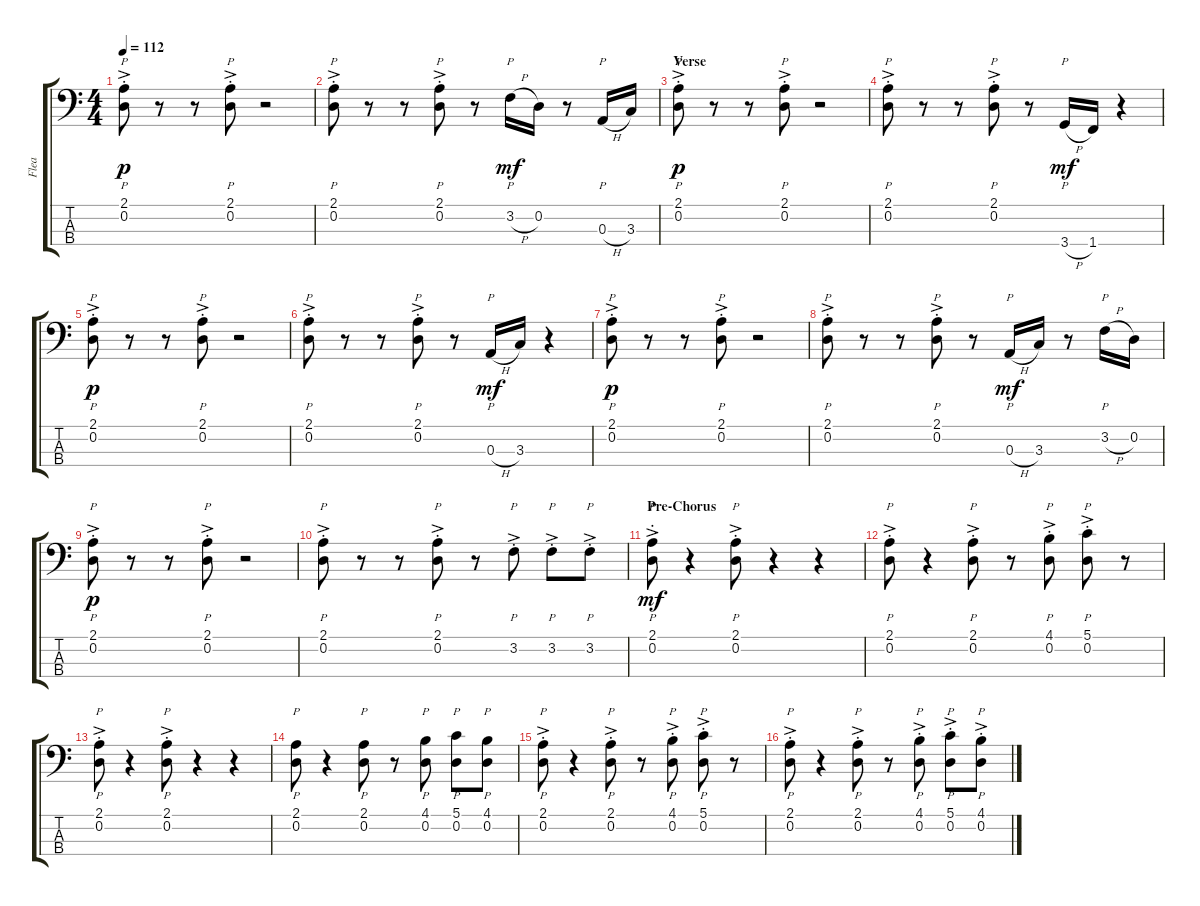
\track ("Flea" "Flea") {instrument electricbassfinger}
\staff {score tabs}
\tuning (G2 D2 A1 E1) {hide}
\ts (4 4)
\tempo 112
\clef f4
\ks c
(2.1{ac st} 0.2{ac st}).8{p dy p} r.8 r.8 (2.1{ac st} 0.2{ac st}).8{p} r.2 |
(2.1{ac st} 0.2{ac st}).8{p} r.8 r.8 (2.1{ac st} 0.2{ac st}).8{p} r.8 3.2{h}.16{p dy mf} 0.2.16 r.8 0.3{h}.16{p} 3.3.16 |
\section ("" "Verse")
(2.1{ac st} 0.2{ac st}).8{p dy p} r.8 r.8 (2.1{ac st} 0.2{ac st}).8{p} r.2 |
(2.1{ac st} 0.2{ac st}).8{p} r.8 r.8 (2.1{ac st} 0.2{ac st}).8{p} r.8 3.4{h}.16{p dy mf} 1.4.16 r.4 |
(2.1{ac st} 0.2{ac st}).8{p dy p} r.8 r.8 (2.1{ac st} 0.2{ac st}).8{p} r.2 |
(2.1{ac st} 0.2{ac st}).8{p} r.8 r.8 (2.1{ac st} 0.2{ac st}).8{p} r.8 0.3{h}.16{p dy mf} 3.3.16 r.4 |
(2.1{ac st} 0.2{ac st}).8{p dy p} r.8 r.8 (2.1{ac st} 0.2{ac st}).8{p} r.2 |
(2.1{ac st} 0.2{ac st}).8{p} r.8 r.8 (2.1{ac st} 0.2{ac st}).8{p} r.8 0.3{h}.16{p dy mf} 3.3.16 r.8 3.2{h}.16{p} 0.2.16 |
(2.1{ac st} 0.2{ac st}).8{p dy p} r.8 r.8 (2.1{ac st} 0.2{ac st}).8{p} r.2 |
(2.1{ac st} 0.2{ac st}).8{p} r.8 r.8 (2.1{ac st} 0.2{ac st}).8{p} r.8 3.2{ac st}.8{p} 3.2{ac st}.8{p} 3.2{ac st}.8{p} |
\section ("" "Pre-Chorus")
(2.1{ac} 0.2{st}).8{p dy mf} r.4 (2.1 0.2{ac st}).8{p} r.4 r.4 |
(2.1 0.2{ac st}).8{p} r.4 (2.1{st} 0.2{ac}).8{p} r.8 (4.1{ac st} 0.2).8{p} (5.1{ac st} 0.2).8{p} r.8 |
(2.1{ac st} 0.2).8{p} r.4 (2.1{ac st} 0.2).8{p} r.4 r.4 |
(2.1 0.2).8{p} r.4 (2.1 0.2).8{p} r.8 (4.1 0.2).8{p} (5.1 0.2).8{p} (4.1 0.2).8{p} |
(2.1{ac st} 0.2).8{p} r.4 (2.1{ac st} 0.2).8{p} r.8 (4.1{ac st} 0.2).8{p} (5.1{ac st} 0.2).8{p} r.8 |
(2.1{ac st} 0.2).8{p} r.4 (2.1 0.2{ac st}).8{p} r.8 (4.1{ac st} 0.2).8{p} (5.1{ac st} 0.2).8{p} (4.1{ac st} 0.2).8{p}
